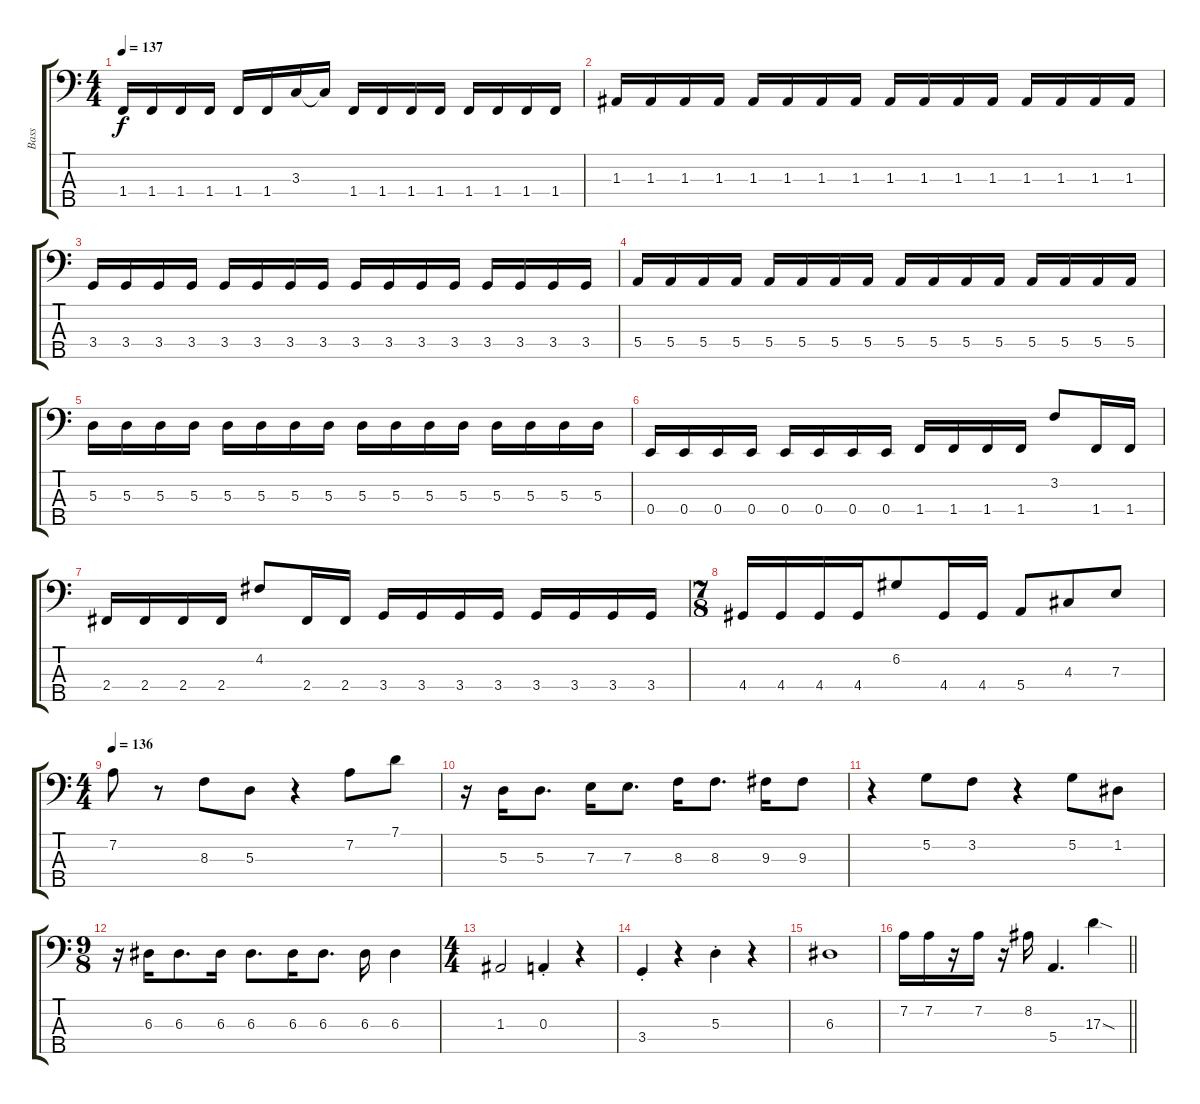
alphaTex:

\track ("Bass" "Bass") {instrument electricbasspick}
\staff {score tabs}
\tuning (G2 D2 A1 E1 B0) {hide}
\ts (4 4)
\tempo 137
\clef f4
\ks c
1.4.16{dy f} 1.4.16 1.4.16 1.4.16 1.4.16 1.4.16 3.3.16 3.3{t}.16 1.4.16 1.4.16 1.4.16 1.4.16 1.4.16 1.4.16 1.4.16 1.4.16 |
1.3.16 1.3.16 1.3.16 1.3.16 1.3.16 1.3.16 1.3.16 1.3.16 1.3.16 1.3.16 1.3.16 1.3.16 1.3.16 1.3.16 1.3.16 1.3.16 |
3.4.16 3.4.16 3.4.16 3.4.16 3.4.16 3.4.16 3.4.16 3.4.16 3.4.16 3.4.16 3.4.16 3.4.16 3.4.16 3.4.16 3.4.16 3.4.16 |
5.4.16 5.4.16 5.4.16 5.4.16 5.4.16 5.4.16 5.4.16 5.4.16 5.4.16 5.4.16 5.4.16 5.4.16 5.4.16 5.4.16 5.4.16 5.4.16 |
5.3.16 5.3.16 5.3.16 5.3.16 5.3.16 5.3.16 5.3.16 5.3.16 5.3.16 5.3.16 5.3.16 5.3.16 5.3.16 5.3.16 5.3.16 5.3.16 |
0.4.16 0.4.16 0.4.16 0.4.16 0.4.16 0.4.16 0.4.16 0.4.16 1.4.16 1.4.16 1.4.16 1.4.16 3.2.8 1.4.16 1.4.16 |
2.4.16 2.4.16 2.4.16 2.4.16 4.2.8 2.4.16 2.4.16 3.4.16 3.4.16 3.4.16 3.4.16 3.4.16 3.4.16 3.4.16 3.4.16 |
\ts (7 8)
4.4.16 4.4.16 4.4.16 4.4.16 6.2.8 4.4.16 4.4.16 5.4.8 4.3.8 7.3.8 |
\ts (4 4)
\tempo 136
7.2.8 r.8 8.3.8 5.3.8 r.4 7.2.8 7.1.8 |
r.16 5.3.16 5.3.8{d} 7.3.16 7.3.8{d} 8.3.16 8.3.8{d} 9.3.16 9.3.8 |
r.4 5.2.8 3.2.8 r.4 5.2.8 1.2.8 |
\ts (9 8)
r.16 6.3.16 6.3.8{d} 6.3.16 6.3.8{d} 6.3.16 6.3.8{d} 6.3.16 6.3.4 |
\ts (4 4)
1.3.2 0.3{st}.4 r.4 |
3.4{st}.4 r.4 5.3{st}.4 r.4 |
6.3.1 |
\barLineRight lightlight
7.2.16 7.2.16 r.16 7.2.16 r.16 8.2.16 5.4.4{d} 17.3{sod}.4
